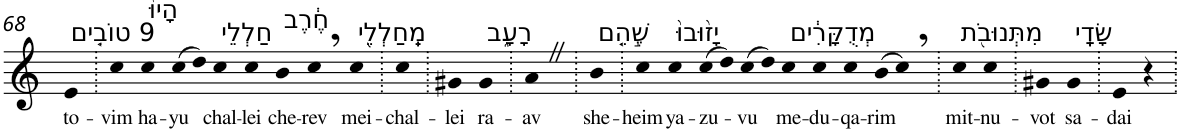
**kern	**text
*part1	*part1
*staff1	*staff1
*I"Piano	*
*I'Pno	*
!!LO:PB:g=z
*clefG2	*
*k[]	*
=68	=68
!LO:TX:a:t=9 טוֹבִ֤ים	!
!	!LO:LY:b
4e	to-
=69.	=69.
!	!LO:LY:b
4cc	-vim
!LO:TX:a:t=הָיוּ֙	!
!	!LO:LY:b
4cc	ha-
!	!LO:LY:b
(>8cc	-yu
8dd)	.
!LO:TX:a:t=חַלְלֵי	!
!	!LO:LY:b
4cc	chal-
!	!LO:LY:b
4cc	-lei
!LO:TX:a:t=חֶ֔רֶב	!
!	!LO:LY:b
4b	che-
!	!LO:LY:b
4cc,	-rev
!LO:TX:a:t=מֵֽחַלְלֵ֖י	!
!	!LO:LY:b
4cc	mei-
=70.	=70.
!	!LO:LY:b
4cc	-chal-
=71.	=71.
!	!LO:LY:b
4g#X	-lei
!LO:TX:a:t=רָעָ֑ב	!
!	!LO:LY:b
4g#	ra-
=72.	=72.
!	!LO:LY:b
4aZ	-av
=73.	=73.
!LO:TX:a:t=שֶׁ֣הֵ֤ם	!
!	!LO:LY:b
4b	she-
=74.	=74.
!	!LO:LY:b
4cc	-heim
!LO:TX:a:t=יָז֙וּבוּ֙	!
!	!LO:LY:b
4cc	ya-
!	!LO:LY:b
(>8cc	-zu-
8dd)	.
!	!LO:LY:b
(>8cc	-vu
8dd)	.
!LO:TX:a:t=מְדֻקָּרִ֔ים	!
!	!LO:LY:b
4cc	me-
!	!LO:LY:b
4cc	-du-
!	!LO:LY:b
4cc	-qa-
!	!LO:LY:b
(>8b	-rim
8cc,)	.
=75.	=75.
!LO:TX:a:t=מִתְּנוּבֹ֖ת	!
!	!LO:LY:b
4cc	mit-
!	!LO:LY:b
4cc	-nu-
=76.	=76.
!	!LO:LY:b
4g#X	-vot
!LO:TX:a:t=שָׂדָֽי	!
!	!LO:LY:b
4g#	sa-
=77.	=77.
!	!LO:LY:b
4e	-dai
4r	.
=.	=.
*-	*-
